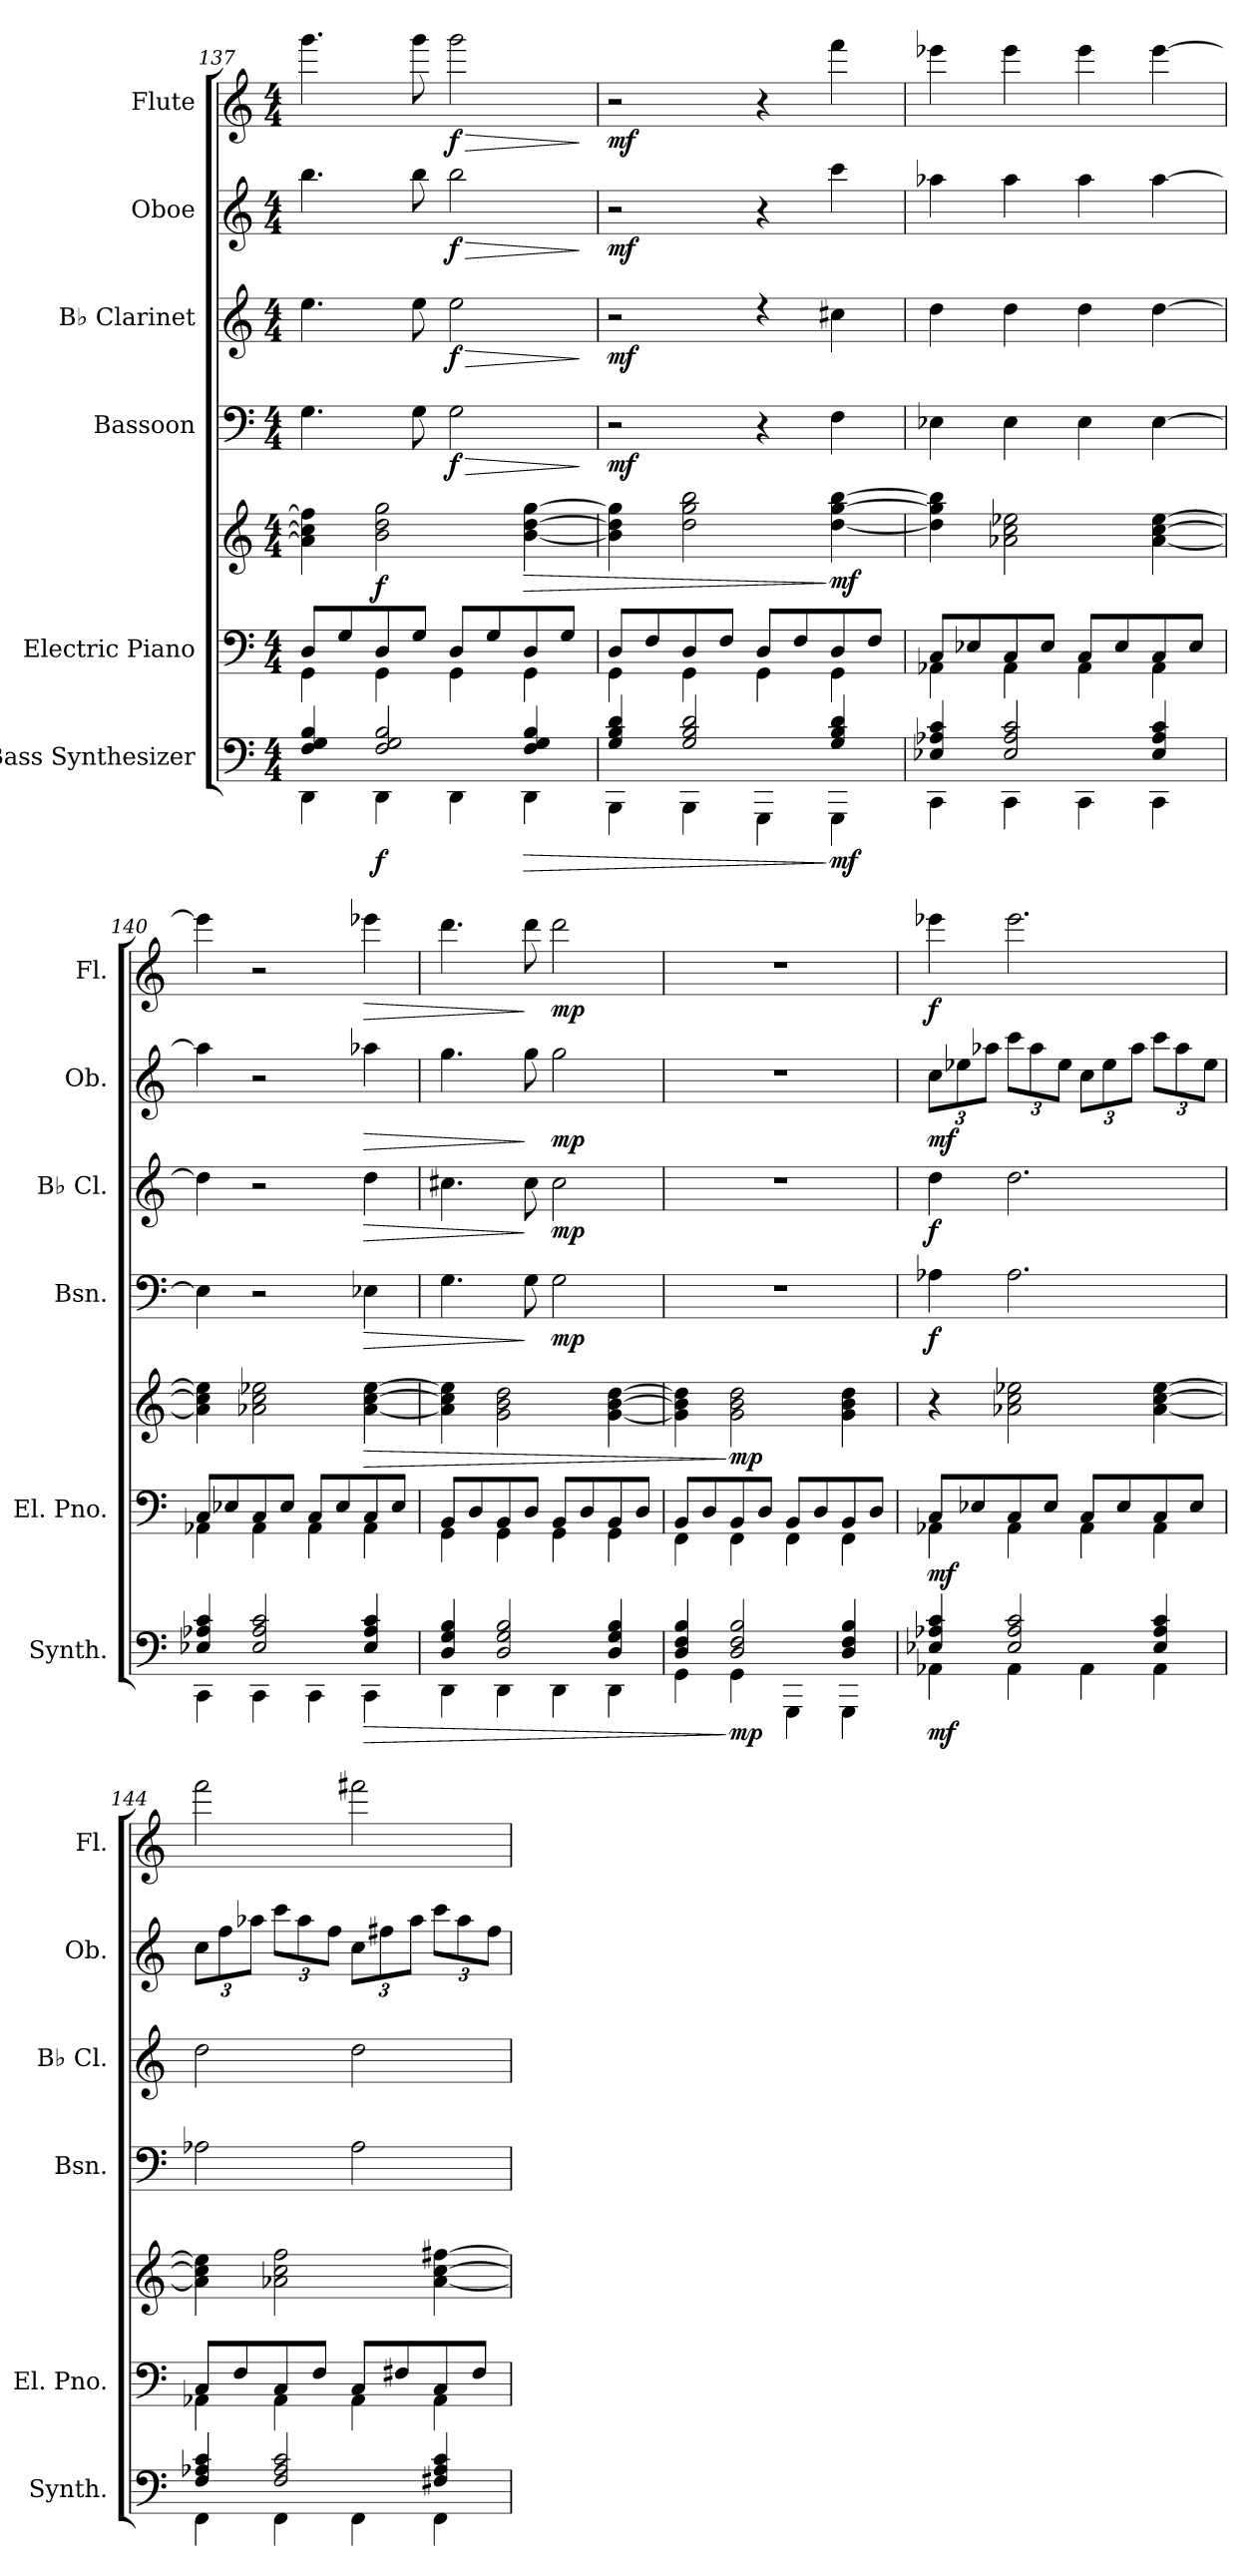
**kern	**dynam	**kern	**kern	**dynam	**kern	**dynam	**kern	**dynam	**kern	**dynam	**kern	**dynam
*part6	*part6	*part5	*part5	*part5	*part4	*part4	*part3	*part3	*part2	*part2	*part1	*part1
*staff7	*staff7	*staff6	*staff5	*staff5/6	*staff4	*staff4	*staff3	*staff3	*staff2	*staff2	*staff1	*staff1
*I"Bass Synthesizer	*	*I"Electric Piano	*	*	*I"Bassoon	*	*I"B♭ Clarinet	*	*I"Oboe	*	*I"Flute	*
*I'Synth.	*	*I'El. Pno.	*	*	*I'Bsn.	*	*I'B♭ Cl.	*	*I'Ob.	*	*I'Fl.	*
*clefF4	*	*clefF4	*clefG2	*	*clefF4	*	*clefG2	*	*clefG2	*	*clefG2	*
*	*	*	*	*	*	*	*ITrd1c2	*	*	*	*	*
*k[]	*	*k[]	*k[]	*	*k[]	*	*k[b-e-]	*	*k[]	*	*k[]	*
*M4/4	*	*M4/4	*M4/4	*	*M4/4	*	*M4/4	*	*M4/4	*	*M4/4	*
=137	=137	=137	=137	=137	=137	=137	=137	=137	=137	=137	=137	=137
*^	*	*^	*	*	*	*	*	*	*	*	*	*
4F/ 4G/ 4B/	4DD\	.	8D/L	4GG\	4a-\] 4cc\] 4ff#\]	.	4.G\	.	4.dd\	.	4.bb\	.	4.ggg\	.
.	.	.	8G/	.	.	.	.	.	.	.	.	.	.	.
!	!	!LO:DY:b	!	!	!	!LO:DY:b	!	!	!	!	!	!	!	!
2F/ 2G/ 2B/	4DD\	f	8D/	4GG\	2b\ 2dd\ 2gg\	f	.	.	.	.	.	.	.	.
.	.	.	8G/J	.	.	.	8G\	.	8dd\	.	8bb\	.	8ggg\	.
!	!	!	!	!	!	!	!	!LO:HP:b	!	!LO:HP:b	!	!LO:HP:b	!	!LO:HP:b
!	!	!	!	!	!	!	!	!LO:DY:n=1:b	!	!LO:DY:n=1:b	!	!LO:DY:n=1:b	!	!LO:DY:n=1:b
.	4DD\	.	8D/L	4GG\	.	.	2G\	> f	2dd\	> f	2bb\	> f	2ggg\	> f
.	.	.	8G/	.	.	.	.	.	.	.	.	.	.	.
!	!	!LO:HP:b	!	!	!	!LO:HP:b	!	!	!	!	!	!	!	!
4F/ 4G/ 4B/	4DD\	>	8D/	4GG\	[4b\ [4dd\ [4gg\	>	.	.	.	.	.	.	.	.
.	.	.	8G/J	.	.	.	.	.	.	.	.	.	.	.
*v	*v	*	*	*	*	*	*	*	*	*	*	*	*	*
*	*	*v	*v	*	*	*	*	*	*	*	*	*	*
.	.	.	.	.	.	]	.	]	.	]	.	]
=138	=138	=138	=138	=138	=138	=138	=138	=138	=138	=138	=138	=138
*^	*	*^	*	*	*	*	*	*	*	*	*	*
!	!	!	!	!	!	!	!	!LO:DY:b	!	!LO:DY:b	!	!LO:DY:b	!	!LO:DY:b
4G/ 4B/ 4d/	4BBB\	.	8D/L	4GG\	4b\] 4dd\] 4gg\]	.	2r	mf	2r	mf	2r	mf	2r	mf
.	.	.	8F/	.	.	.	.	.	.	.	.	.	.	.
2G/ 2B/ 2d/	4BBB\	.	8D/	4GG\	2dd\ 2gg\ 2bb\	.	.	.	.	.	.	.	.	.
.	.	.	8F/J	.	.	.	.	.	.	.	.	.	.	.
.	4GGG\	.	8D/L	4GG\	.	.	4r	.	4rdd	.	4r	.	4r	.
.	.	.	8F/	.	.	.	.	.	.	.	.	.	.	.
!	!	!LO:DY:n=1:b	!	!	!	!LO:DY:n=1:b	!	!	!	!	!	!	!	!
4G/ 4B/ 4d/	4GGG\	] mf	8D/	4GG\	[4dd\ [4gg\ [4bb\	] mf	4F\	.	4bn\	.	4ccc\	.	4fff\	.
.	.	.	8F/J	.	.	.	.	.	.	.	.	.	.	.
!!LO:PB:g=z
=139	=139	=139	=139	=139	=139	=139	=139	=139	=139	=139	=139	=139	=139	=139
4E-X/ 4A-X/ 4c/	4CC\	.	8C/L	4AA-X\	4dd\] 4gg\] 4bb\]	.	4E-X\	.	4cc\	.	4aa-X\	.	4eee-X\	.
.	.	.	8E-X/	.	.	.	.	.	.	.	.	.	.	.
2E-/ 2A-/ 2c/	4CC\	.	8C/	4AA-\	2a-X\ 2cc\ 2ee-X\	.	4E-\	.	4cc\	.	4aa-\	.	4eee-\	.
.	.	.	8E-/J	.	.	.	.	.	.	.	.	.	.	.
.	4CC\	.	8C/L	4AA-\	.	.	4E-\	.	4cc\	.	4aa-\	.	4eee-\	.
.	.	.	8E-/	.	.	.	.	.	.	.	.	.	.	.
4E-/ 4A-/ 4c/	4CC\	.	8C/	4AA-\	[4a-\ [4cc\ [4ee-\	.	[4E-\	.	[4cc\	.	[4aa-\	.	[4eee-\	.
.	.	.	8E-/J	.	.	.	.	.	.	.	.	.	.	.
=140	=140	=140	=140	=140	=140	=140	=140	=140	=140	=140	=140	=140	=140	=140
4E-X/ 4A-X/ 4c/	4CC\	.	8C/L	4AA-X\	4a-\] 4cc\] 4ee-\]	.	4E-\]	.	4cc\]	.	4aa-\]	.	4eee-\]	.
.	.	.	8E-X/	.	.	.	.	.	.	.	.	.	.	.
2E-/ 2A-/ 2c/	4CC\	.	8C/	4AA-\	2a-X\ 2cc\ 2ee-X\	.	2r	.	2r	.	2r	.	2r	.
.	.	.	8E-/J	.	.	.	.	.	.	.	.	.	.	.
.	4CC\	.	8C/L	4AA-\	.	.	.	.	.	.	.	.	.	.
.	.	.	8E-/	.	.	.	.	.	.	.	.	.	.	.
!	!	!LO:HP:b	!	!	!	!LO:HP:b	!	!LO:HP:b	!	!LO:HP:b	!	!LO:HP:b	!	!LO:HP:b
4E-/ 4A-/ 4c/	4CC\	>	8C/	4AA-\	[4a-\ [4cc\ [4ee-\	>	4E-X\	>	4cc\	>	4aa-X\	>	4eee-X\	>
.	.	.	8E-/J	.	.	.	.	.	.	.	.	.	.	.
=141	=141	=141	=141	=141	=141	=141	=141	=141	=141	=141	=141	=141	=141	=141
4D/ 4G/ 4B/	4DD\	.	8BB/L	4GG\	4a-\] 4cc\] 4ee-\]	.	4.G\	.	4.bn\	.	4.gg\	.	4.ddd\	.
.	.	.	8D/	.	.	.	.	.	.	.	.	.	.	.
2D/ 2G/ 2B/	4DD\	.	8BB/	4GG\	2g\ 2b\ 2dd\	.	.	.	.	.	.	.	.	.
.	.	.	8D/J	.	.	.	8G\	]	8b\	]	8gg\	]	8ddd\	]
!	!	!	!	!	!	!	!	!LO:DY:b	!	!LO:DY:b	!	!LO:DY:b	!	!LO:DY:b
.	4DD\	.	8BB/L	4GG\	.	.	2G\	mp	2b\	mp	2gg\	mp	2ddd\	mp
.	.	.	8D/	.	.	.	.	.	.	.	.	.	.	.
4D/ 4G/ 4B/	4DD\	.	8BB/	4GG\	[4g\ [4b\ [4dd\	.	.	.	.	.	.	.	.	.
.	.	.	8D/J	.	.	.	.	.	.	.	.	.	.	.
=142	=142	=142	=142	=142	=142	=142	=142	=142	=142	=142	=142	=142	=142	=142
4D/ 4F/ 4B/	4GG\	.	8BB/L	4FF\	4g\] 4b\] 4dd\]	.	1r	.	1r	.	1r	.	1r	.
.	.	.	8D/	.	.	.	.	.	.	.	.	.	.	.
!	!	!LO:DY:n=1:b	!	!	!	!LO:DY:n=1:b	!	!	!	!	!	!	!	!
2D/ 2F/ 2B/	4GG\	] mp	8BB/	4FF\	2g\ 2b\ 2dd\	] mp	.	.	.	.	.	.	.	.
.	.	.	8D/J	.	.	.	.	.	.	.	.	.	.	.
.	4GGG\	.	8BB/L	4FF\	.	.	.	.	.	.	.	.	.	.
.	.	.	8D/	.	.	.	.	.	.	.	.	.	.	.
4D/ 4F/ 4B/	4GGG\	.	8BB/	4FF\	4g\ 4b\ 4dd\	.	.	.	.	.	.	.	.	.
.	.	.	8D/J	.	.	.	.	.	.	.	.	.	.	.
!!LO:PB:g=z
=143	=143	=143	=143	=143	=143	=143	=143	=143	=143	=143	=143	=143	=143	=143
*	*	*	*	*	*	*	*	*	*	*	*Xbrackettup	*	*	*
!	!	!LO:DY:b	!	!	!	!LO:DY:b=2	!	!LO:DY:b	!	!LO:DY:b	!	!LO:DY:b	!	!LO:DY:b
4E-X/ 4A-X/ 4c/	4AA-X\	mf	8C/L	4AA-X\	4r	mf	4A-X\	f	4cc\	f	12cc\L	mf	4eee-X\	f
.	.	.	.	.	.	.	.	.	.	.	12ee-X\	.	.	.
.	.	.	8E-X/	.	.	.	.	.	.	.	.	.	.	.
.	.	.	.	.	.	.	.	.	.	.	12aa-X\J	.	.	.
2E-/ 2A-/ 2c/	4AA-\	.	8C/	4AA-\	2a-X\ 2cc\ 2ee-X\	.	2.A-\	.	2.cc\	.	12ccc\L	.	2.eee-\	.
.	.	.	.	.	.	.	.	.	.	.	12aa-\	.	.	.
.	.	.	8E-/J	.	.	.	.	.	.	.	.	.	.	.
.	.	.	.	.	.	.	.	.	.	.	12ee-\J	.	.	.
.	4AA-\	.	8C/L	4AA-\	.	.	.	.	.	.	12cc\L	.	.	.
.	.	.	.	.	.	.	.	.	.	.	12ee-\	.	.	.
.	.	.	8E-/	.	.	.	.	.	.	.	.	.	.	.
.	.	.	.	.	.	.	.	.	.	.	12aa-\J	.	.	.
4E-/ 4A-/ 4c/	4AA-\	.	8C/	4AA-\	[4a-\ [4cc\ [4ee-\	.	.	.	.	.	12ccc\L	.	.	.
.	.	.	.	.	.	.	.	.	.	.	12aa-\	.	.	.
.	.	.	8E-/J	.	.	.	.	.	.	.	.	.	.	.
.	.	.	.	.	.	.	.	.	.	.	12ee-\J	.	.	.
=144	=144	=144	=144	=144	=144	=144	=144	=144	=144	=144	=144	=144	=144	=144
4F/ 4A-X/ 4c/	4FF\	.	8C/L	4AA-X\	4a-\] 4cc\] 4ee-\]	.	2A-X\	.	2cc\	.	12cc\L	.	2fff\	.
.	.	.	.	.	.	.	.	.	.	.	12ff\	.	.	.
.	.	.	8F/	.	.	.	.	.	.	.	.	.	.	.
.	.	.	.	.	.	.	.	.	.	.	12aa-X\J	.	.	.
2F/ 2A-/ 2c/	4FF\	.	8C/	4AA-\	2a-X\ 2cc\ 2ff\	.	.	.	.	.	12ccc\L	.	.	.
.	.	.	.	.	.	.	.	.	.	.	12aa-\	.	.	.
.	.	.	8F/J	.	.	.	.	.	.	.	.	.	.	.
.	.	.	.	.	.	.	.	.	.	.	12ff\J	.	.	.
.	4FF\	.	8C/L	4AA-\	.	.	2A-\	.	2cc\	.	12cc\L	.	2fff#X\	.
.	.	.	.	.	.	.	.	.	.	.	12ff#X\	.	.	.
.	.	.	8F#X/	.	.	.	.	.	.	.	.	.	.	.
.	.	.	.	.	.	.	.	.	.	.	12aa-\J	.	.	.
4F#X/ 4A-/ 4c/	4FF\	.	8C/	4AA-\	[4a-\ [4cc\ [4ff#X\	.	.	.	.	.	12ccc\L	.	.	.
.	.	.	.	.	.	.	.	.	.	.	12aa-\	.	.	.
.	.	.	8F#/J	.	.	.	.	.	.	.	.	.	.	.
.	.	.	.	.	.	.	.	.	.	.	12ff#\J	.	.	.
*v	*v	*	*	*	*	*	*	*	*	*	*	*	*	*
*	*	*v	*v	*	*	*	*	*	*	*	*	*	*
=	=	=	=	=	=	=	=	=	=	=	=	=
*-	*-	*-	*-	*-	*-	*-	*-	*-	*-	*-	*-	*-
